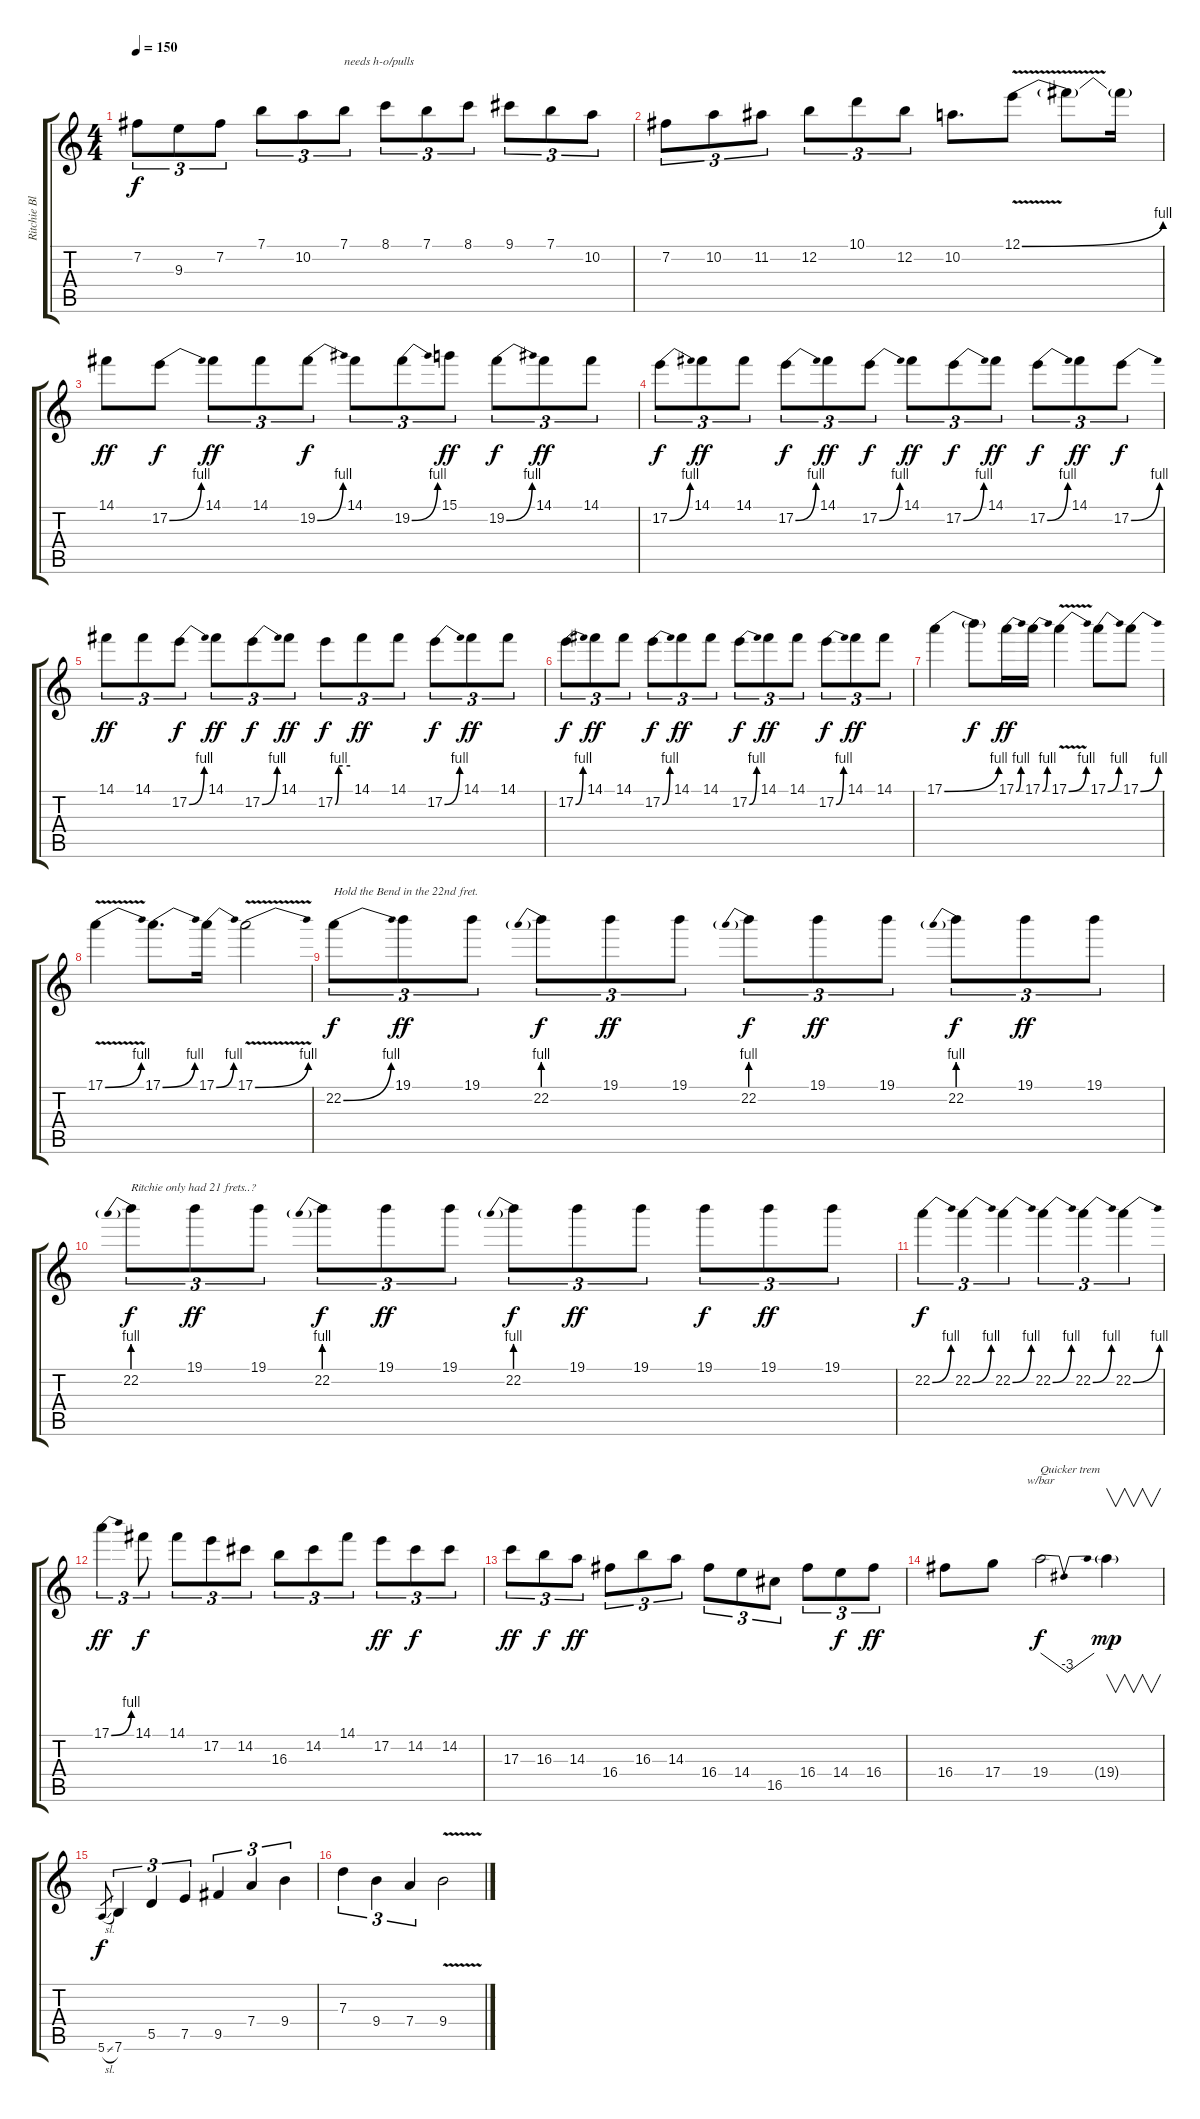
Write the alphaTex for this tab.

\track ("Ritchie Blackmore" "Ritchie Bl") {instrument distortionguitar}
\staff {score tabs}
\tuning (E4 B3 G3 D3 A2 E2) {hide}
\ts (4 4)
\tempo 150
\clef g2
\ks c
7.2.8{tu (3 2) dy f} 9.3.8{tu (3 2)} 7.2.8{tu (3 2)} 7.1.8{tu (3 2)} 10.2.8{tu (3 2)} 7.1.8{tu (3 2) txt "needs h-o/pulls"} 8.1.8{tu (3 2)} 7.1.8{tu (3 2)} 8.1.8{tu (3 2)} 9.1.8{tu (3 2)} 7.1.8{tu (3 2)} 10.2.8{tu (3 2)} |
7.2.8{tu (3 2)} 10.2.8{tu (3 2)} 11.2.8{tu (3 2)} 12.2.8{tu (3 2)} 10.1.8{tu (3 2)} 12.2.8{tu (3 2)} 10.2.8{d} 12.1{be (bend 0 0 60 4) v}.8 12.1{t}.8 12.1{t}.16 |
14.1.8{dy ff} 17.2{be (bend 0 0 60 4)}.8{dy f} 14.1.8{tu (3 2) dy ff} 14.1.8{tu (3 2)} 19.2{be (bend 0 0 60 4)}.8{tu (3 2) dy f} 14.1.8{tu (3 2)} 19.2{be (bend 0 0 60 4)}.8{tu (3 2)} 15.1.8{tu (3 2) dy ff} 19.2{be (bend 0 0 60 4)}.8{tu (3 2) dy f} 14.1.8{tu (3 2) dy ff} 14.1.8{tu (3 2)} |
17.2{be (bend 0 0 60 4)}.8{tu (3 2) dy f} 14.1.8{tu (3 2) dy ff} 14.1.8{tu (3 2)} 17.2{be (bend 0 0 60 4)}.8{tu (3 2) dy f} 14.1.8{tu (3 2) dy ff} 17.2{be (bend 0 0 60 4)}.8{tu (3 2) dy f} 14.1.8{tu (3 2) dy ff} 17.2{be (bend 0 0 60 4)}.8{tu (3 2) dy f} 14.1.8{tu (3 2) dy ff} 17.2{be (bend 0 0 60 4)}.8{tu (3 2) dy f} 14.1.8{tu (3 2) dy ff} 17.2{be (bend 0 0 60 4)}.8{tu (3 2) dy f} |
14.1.8{tu (3 2) dy ff} 14.1.8{tu (3 2)} 17.2{be (bend 0 0 60 4)}.8{tu (3 2) dy f} 14.1.8{tu (3 2) dy ff} 17.2{be (bend 0 0 60 4)}.8{tu (3 2) dy f} 14.1.8{tu (3 2) dy ff} 17.2{be (custom 0 0 14 4 16 4 30 4 60 4)}.8{tu (3 2) dy f} 14.1.8{tu (3 2) dy ff} 14.1.8{tu (3 2)} 17.2{be (bend 0 0 60 4)}.8{tu (3 2) dy f} 14.1.8{tu (3 2) dy ff} 14.1.8{tu (3 2)} |
17.2{be (bend 0 0 60 4)}.8{tu (3 2) dy f} 14.1.8{tu (3 2) dy ff} 14.1.8{tu (3 2)} 17.2{be (bend 0 0 60 4)}.8{tu (3 2) dy f} 14.1.8{tu (3 2) dy ff} 14.1.8{tu (3 2)} 17.2{be (bend 0 0 60 4)}.8{tu (3 2) dy f} 14.1.8{tu (3 2) dy ff} 14.1.8{tu (3 2)} 17.2{be (bend 0 0 60 4)}.8{tu (3 2) dy f} 14.1.8{tu (3 2) dy ff} 14.1.8{tu (3 2)} |
17.1{be (bend 0 0 60 4)}.4 17.1{t}.8{dy f} 17.1{be (bend 0 0 60 4)}.16{dy ff} 17.1{be (bend 0 0 60 4)}.16 17.1{be (bend 0 0 60 4) v}.4 17.1{be (bend 0 0 60 4)}.8 17.1{be (bend 0 0 60 4)}.8 |
17.1{be (bend 0 0 60 4) v}.4 17.1{be (bend 0 0 60 4)}.8{d} 17.1{be (bend 0 0 60 4)}.16 17.1{be (bend 0 0 60 4) v}.2 |
22.2{be (bend 0 0 60 4)}.8{tu (3 2) txt "Hold the Bend in the 22nd fret." dy f} 19.1.8{tu (3 2) dy ff} 19.1.8{tu (3 2)} 22.2{be (prebend 0 4 60 4)}.8{tu (3 2) dy f} 19.1.8{tu (3 2) dy ff} 19.1.8{tu (3 2)} 22.2{be (prebend 0 4 60 4)}.8{tu (3 2) dy f} 19.1.8{tu (3 2) dy ff} 19.1.8{tu (3 2)} 22.2{be (prebend 0 4 60 4)}.8{tu (3 2) dy f} 19.1.8{tu (3 2) dy ff} 19.1.8{tu (3 2)} |
22.2{be (prebend 0 4 60 4)}.8{tu (3 2) txt "Ritchie only had 21 frets..?" dy f} 19.1.8{tu (3 2) dy ff} 19.1.8{tu (3 2)} 22.2{be (prebend 0 4 60 4)}.8{tu (3 2) dy f} 19.1.8{tu (3 2) dy ff} 19.1.8{tu (3 2)} 22.2{be (prebend 0 4 60 4)}.8{tu (3 2) dy f} 19.1.8{tu (3 2) dy ff} 19.1.8{tu (3 2)} 19.1.8{tu (3 2) dy f} 19.1.8{tu (3 2) dy ff} 19.1.8{tu (3 2)} |
22.2{be (bend 0 0 60 4)}.4{tu (3 2) dy f} 22.2{be (bend 0 0 60 4)}.4{tu (3 2)} 22.2{be (bend 0 0 60 4)}.4{tu (3 2)} 22.2{be (bend 0 0 60 4)}.4{tu (3 2)} 22.2{be (bend 0 0 60 4)}.4{tu (3 2)} 22.2{be (bend 0 0 60 4)}.4{tu (3 2)} |
17.1{be (bend 0 0 60 4)}.4{tu (3 2) dy ff} 14.1.8{tu (3 2) dy f} 14.1.8{tu (3 2)} 17.2.8{tu (3 2)} 14.2.8{tu (3 2)} 16.3.8{tu (3 2)} 14.2.8{tu (3 2)} 14.1.8{tu (3 2)} 17.2.8{tu (3 2) dy ff} 14.2.8{tu (3 2) dy f} 14.2.8{tu (3 2)} |
17.3.8{tu (3 2) dy ff} 16.3.8{tu (3 2) dy f} 14.3.8{tu (3 2) dy ff} 16.4.8{tu (3 2)} 16.3.8{tu (3 2)} 14.3.8{tu (3 2)} 16.4.8{tu (3 2)} 14.4.8{tu (3 2)} 16.5.8{tu (3 2)} 16.4.8{tu (3 2)} 14.4.8{tu (3 2) dy f} 16.4.8{tu (3 2) dy ff} |
16.4.8 17.4.8 19.4.2{tbe (dip default 0 0 30 -12 60 0) txt "Quicker trem" dy f} 19.4{g}.4{v dy mp} |
5.6{sl}.8{gr dy f} 7.6.4{tu (3 2)} 5.5.4{tu (3 2)} 7.5.4{tu (3 2)} 9.5.4{tu (3 2)} 7.4.4{tu (3 2)} 9.4.4{tu (3 2)} |
7.3.4{tu (3 2)} 9.4.4{tu (3 2)} 7.4.4{tu (3 2)} 9.4{v}.2
